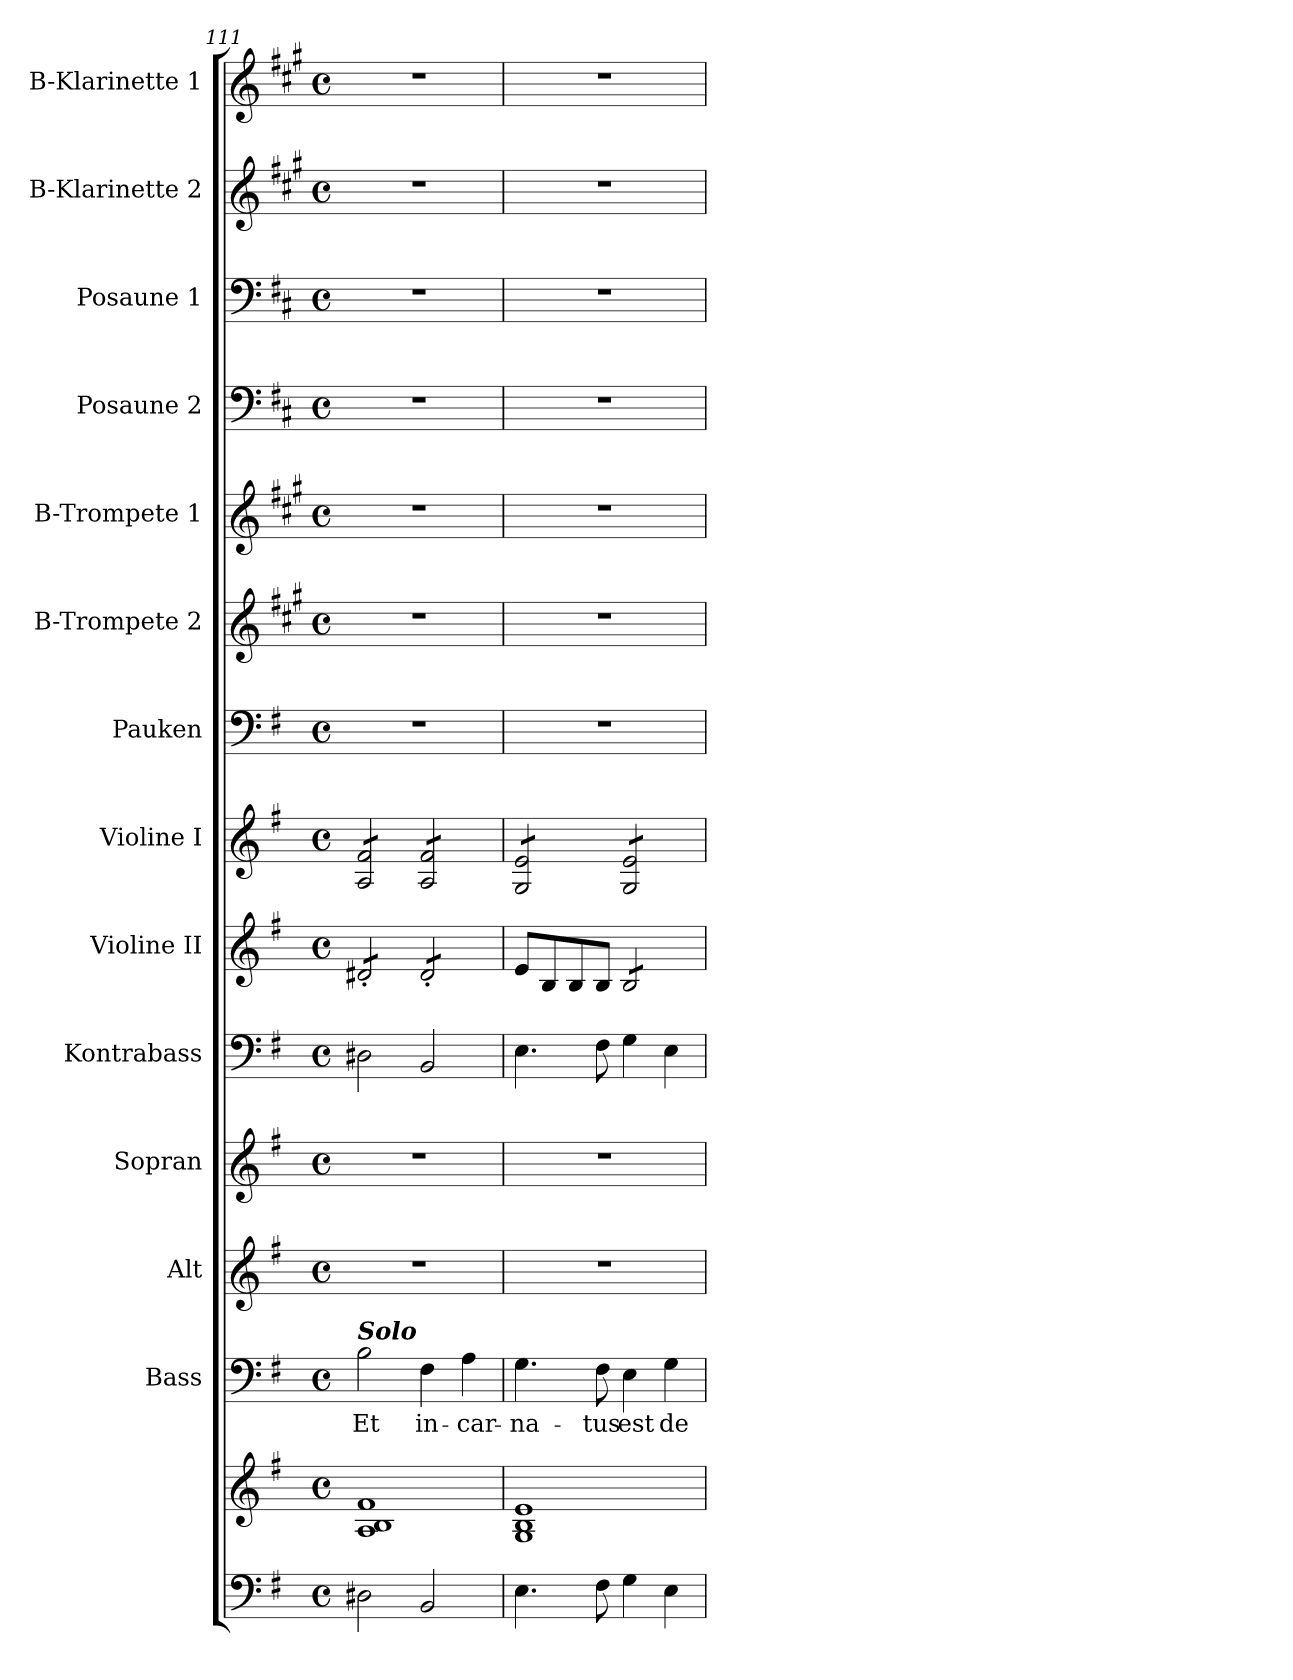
**kern	**kern	**kern	**text	**kern	**kern	**kern	**kern	**kern	**kern	**kern	**kern	**kern	**kern	**kern	**kern
*part14	*part14	*part13	*part13	*part12	*part11	*part10	*part9	*part8	*part7	*part6	*part5	*part4	*part3	*part2	*part1
*staff15	*staff14	*staff13	*staff13	*staff12	*staff11	*staff10	*staff9	*staff8	*staff7	*staff6	*staff5	*staff4	*staff3	*staff2	*staff1
*	*	*I"Bass	*	*I"Alt	*I"Sopran	*I"Kontrabass	*I"Violine II	*I"Violine I	*I"Pauken	*I"B-Trompete 2	*I"B-Trompete 1	*I"Posaune 2	*I"Posaune 1	*I"B-Klarinette 2	*I"B-Klarinette 1
*	*	*I'B.	*	*I'A.	*I'S.	*I'Kb.	*I'Vl. II	*I'Vl. I	*I'Pk.	*I'B Trp. 2	*I'B Trp. 1	*I'Pos. 2	*I'Pos. 1	*I'B Kl. 2	*I'B Kl. 1
*clefF4	*clefG2	*clefF4	*	*clefG2	*clefG2	*clefF4	*clefG2	*clefG2	*clefF4	*clefG2	*clefG2	*clefF4	*clefF4	*clefG2	*clefG2
*	*	*	*	*	*	*ITrd7c12	*	*	*	*ITrd1c2	*ITrd1c2	*ITrd4c7	*ITrd4c7	*ITrd1c2	*ITrd1c2
*k[f#]	*k[f#]	*k[f#]	*	*k[f#]	*k[f#]	*k[f#]	*k[f#]	*k[f#]	*k[f#]	*k[f#]	*k[f#]	*k[f#]	*k[f#]	*k[f#]	*k[f#]
*G:	*G:	*G:	*	*G:	*G:	*G:	*G:	*G:	*G:	*G:	*G:	*G:	*G:	*G:	*G:
*M4/4	*M4/4	*M4/4	*	*M4/4	*M4/4	*M4/4	*M4/4	*M4/4	*M4/4	*M4/4	*M4/4	*M4/4	*M4/4	*M4/4	*M4/4
*met(c)	*met(c)	*met(c)	*	*met(c)	*met(c)	*met(c)	*met(c)	*met(c)	*met(c)	*met(c)	*met(c)	*met(c)	*met(c)	*met(c)	*met(c)
=111	=111	=111	=111	=111	=111	=111	=111	=111	=111	=111	=111	=111	=111	=111	=111
!	!	!LO:TX:a:Bi:t=Solo	!	!	!	!	!	!	!	!	!	!	!	!	!
!	!	!	!LO:LY:b	!	!	!	!	!	!	!	!	!	!	!	!
*	*	*	*	*	*	*	*tremolo	*	*	*	*	*	*	*	*
*	*	*	*	*	*	*	*	*tremolo	*	*	*	*	*	*	*
2D#X\	1A 1B 1f#	2B\	Et	1r	1r	2DD#X\	8d#X'</L	8A/ 8f#/L	1r	1r	1r	1r	1r	1r	1r
.	.	.	.	.	.	.	8d#X'</	8A/ 8f#/	.	.	.	.	.	.	.
.	.	.	.	.	.	.	8d#X'</	8A/ 8f#/	.	.	.	.	.	.	.
.	.	.	.	.	.	.	8d#X'</J	8A/ 8f#/J	.	.	.	.	.	.	.
!	!	!	!LO:LY:b	!	!	!	!	!	!	!	!	!	!	!	!
2BB/	.	4F#\	in-	.	.	2BBB/	8d#'</L	8A/ 8f#/L	.	.	.	.	.	.	.
.	.	.	.	.	.	.	8d#'</	8A/ 8f#/	.	.	.	.	.	.	.
!	!	!	!LO:LY:b	!	!	!	!	!	!	!	!	!	!	!	!
.	.	4A\	-car-	.	.	.	8d#'</	8A/ 8f#/	.	.	.	.	.	.	.
.	.	.	.	.	.	.	8d#'</J	8A/ 8f#/J	.	.	.	.	.	.	.
*	*	*	*	*	*	*	*Xtremolo	*	*	*	*	*	*	*	*
!!LO:PB:g=z
=112	=112	=112	=112	=112	=112	=112	=112	=112	=112	=112	=112	=112	=112	=112	=112
!	!	!	!LO:LY:b	!	!	!	!	!	!	!	!	!	!	!	!
4.E\	1G 1B 1e	4.G\	-na-	1r	1r	4.EE\	8e/L	8G/ 8e/L	1r	1r	1r	1r	1r	1r	1r
.	.	.	.	.	.	.	8B/	8G/ 8e/	.	.	.	.	.	.	.
.	.	.	.	.	.	.	8B/	8G/ 8e/	.	.	.	.	.	.	.
!	!	!	!LO:LY:b	!	!	!	!	!	!	!	!	!	!	!	!
8F#\	.	8F#\	-tus	.	.	8FF#\	8B/J	8G/ 8e/J	.	.	.	.	.	.	.
!	!	!	!LO:LY:b	!	!	!	!	!	!	!	!	!	!	!	!
*	*	*	*	*	*	*	*tremolo	*	*	*	*	*	*	*	*
4G\	.	4E\	est	.	.	4GG\	8B/L	8G/ 8e/L	.	.	.	.	.	.	.
.	.	.	.	.	.	.	8B/	8G/ 8e/	.	.	.	.	.	.	.
!	!	!	!LO:LY:b	!	!	!	!	!	!	!	!	!	!	!	!
4E\	.	4G\	de	.	.	4EE\	8B/	8G/ 8e/	.	.	.	.	.	.	.
.	.	.	.	.	.	.	8B/J	8G/ 8e/J	.	.	.	.	.	.	.
*	*	*	*	*	*	*	*	*Xtremolo	*	*	*	*	*	*	*
*	*	*	*	*	*	*	*Xtremolo	*	*	*	*	*	*	*	*
=	=	=	=	=	=	=	=	=	=	=	=	=	=	=	=
*-	*-	*-	*-	*-	*-	*-	*-	*-	*-	*-	*-	*-	*-	*-	*-
